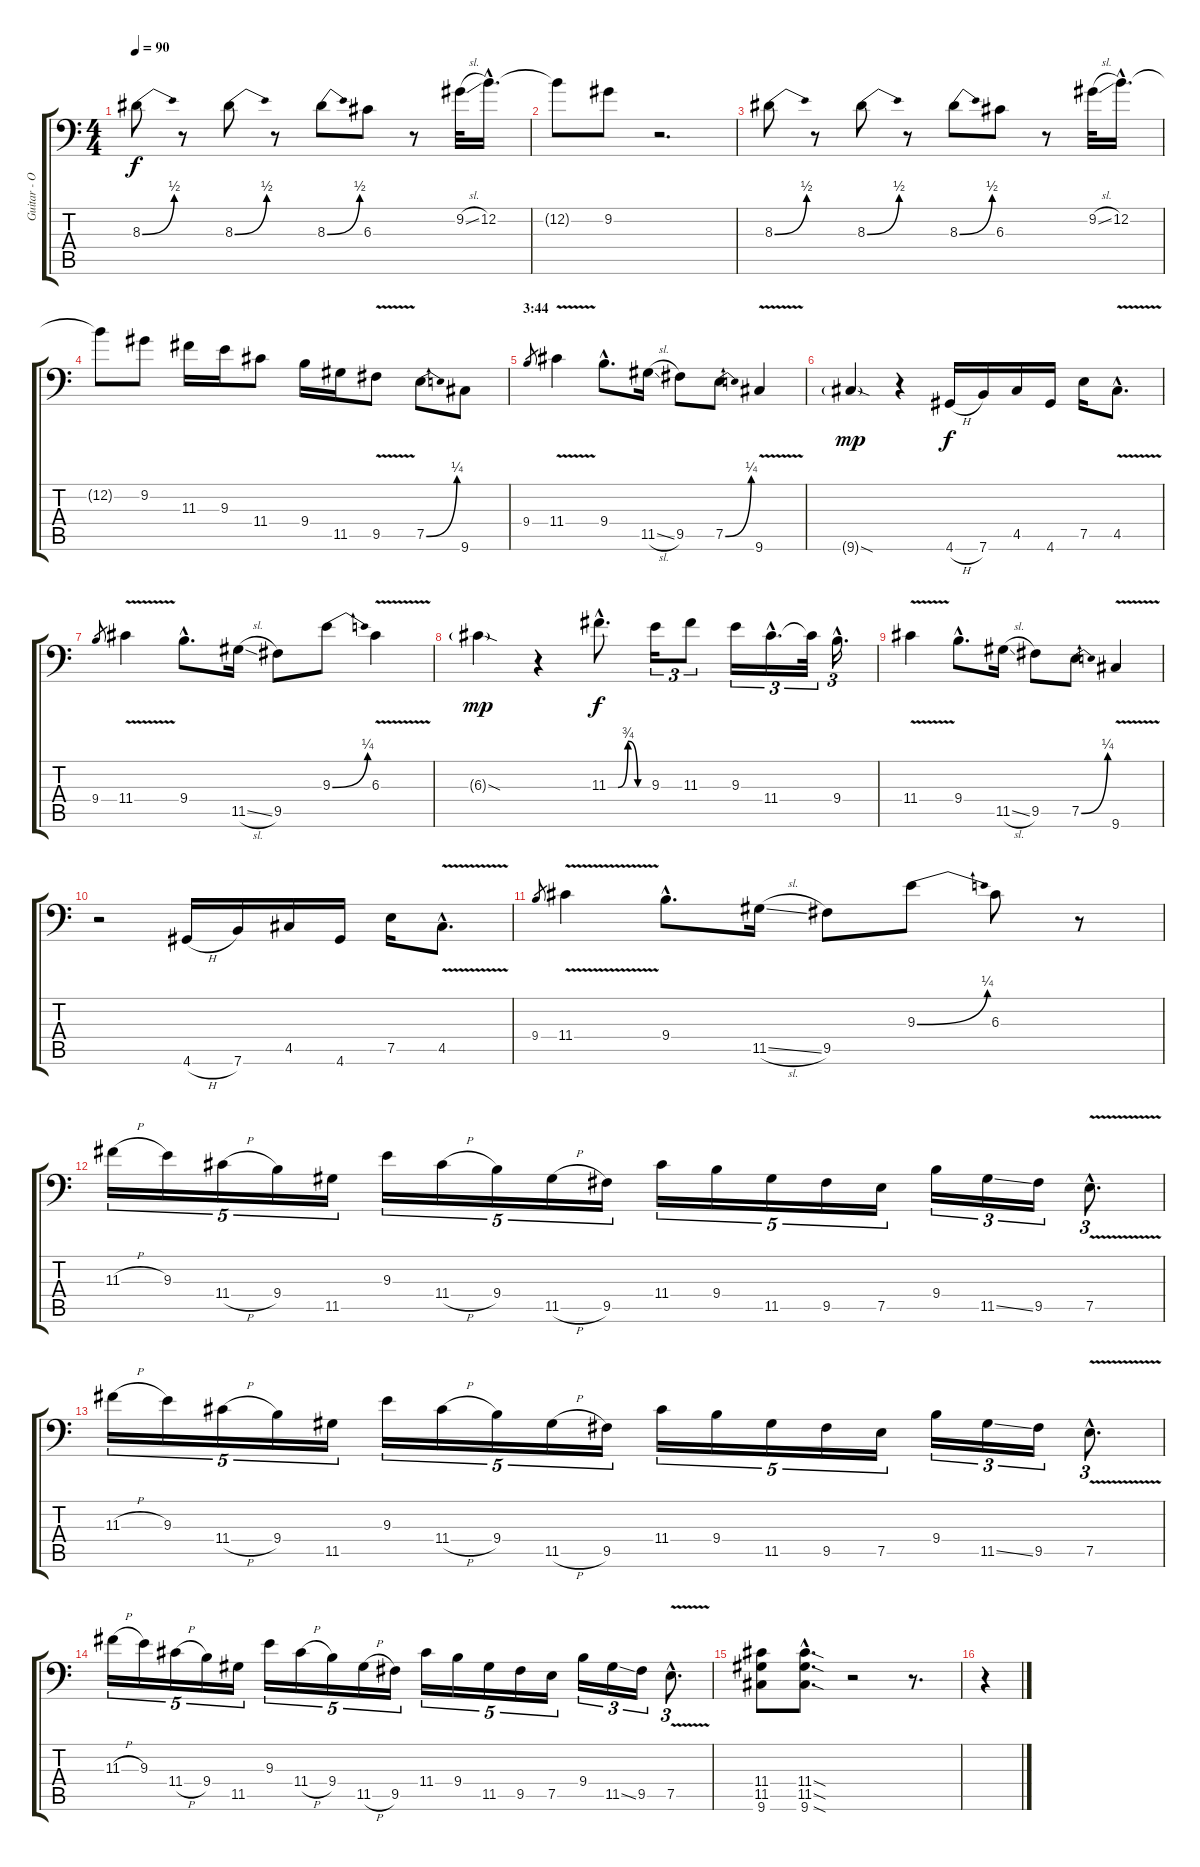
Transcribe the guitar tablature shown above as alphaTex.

\track ("Guitar - Octaver" "Guitar - O") {instrument overdrivenguitar}
\staff {score tabs}
\tuning (E3 B2 G2 D2 A1 E1) {hide}
\ts (4 4)
\tempo 90
\clef f4
\ks c
8.3{be (bend 0 0 60 2)}.8{dy f} r.8 8.3{be (bend 0 0 60 2)}.8 r.8 8.3{be (bend 0 0 60 2)}.8 6.3.8 r.8 9.2{sl}.32 12.2{hac}.16{d} |
12.2{t}.8 9.2.8 r.2{d} |
8.3{be (bend 0 0 60 2)}.8 r.8 8.3{be (bend 0 0 60 2)}.8 r.8 8.3{be (bend 0 0 60 2)}.8 6.3.8 r.8 9.2{sl}.32 12.2{hac}.16{d} |
12.2{t}.8 9.2.8 11.3.16 9.3.16 11.4.8 9.4.16 11.5.16 9.5{v}.8 7.5{be (bend 0 0 60 1)}.8 9.6.8 |
\section ("" "3:44")
9.4.8{gr} 11.4{v}.4 9.4{hac}.8{d} 11.5{sl}.16 9.5.8 7.5{be (bend 0 0 60 1)}.8 9.6{v}.4 |
9.6{sod g}.4{dy mp} r.4 4.6{h}.16{dy f} 7.6.16 4.5.16 4.6.16 7.5.16 4.5{v hac}.8{d} |
9.4.8{gr} 11.4{v}.4 9.4{hac}.8{d} 11.5{sl}.16 9.5.8 9.3{be (bend 0 0 60 1)}.8 6.3{v}.4 |
6.3{sod g}.4{dy mp} r.4 11.3{be (custom 0 0 15 0 30 3 45 0 60 0) hac}.8{d dy f} 9.3.16{tu (3 2)} 11.3.8{tu (3 2)} 9.3.16{tu (3 2)} 11.4{hac}.16{d tu (3 2)} 11.4{t}.32{tu (3 2)} 9.4{hac}.16{d tu (3 2)} |
11.4{v}.4 9.4{hac}.8{d} 11.5{sl}.16 9.5.8 7.5{be (bend 0 0 60 1)}.8 9.6{v}.4 |
r.2 4.6{h}.16 7.6.16 4.5.16 4.6.16 7.5.16 4.5{v hac}.8{d} |
9.4.8{gr} 11.4{v}.4 9.4{hac}.8{d} 11.5{sl}.16 9.5.8 9.3{be (bend 0 0 60 1)}.8 6.3.8 r.8 |
11.3{h}.16{tu (5 4)} 9.3.16{tu (5 4)} 11.4{h}.16{tu (5 4)} 9.4.16{tu (5 4)} 11.5.16{tu (5 4)} 9.3.16{tu (5 4)} 11.4{h}.16{tu (5 4)} 9.4.16{tu (5 4)} 11.5{h}.16{tu (5 4)} 9.5.16{tu (5 4)} 11.4.16{tu (5 4)} 9.4.16{tu (5 4)} 11.5.16{tu (5 4)} 9.5.16{tu (5 4)} 7.5.16{tu (5 4)} 9.4.16{tu (3 2)} 11.5{ss}.16{tu (3 2)} 9.5.16{tu (3 2)} 7.5{v hac}.8{d tu (3 2)} |
11.3{h}.16{tu (5 4)} 9.3.16{tu (5 4)} 11.4{h}.16{tu (5 4)} 9.4.16{tu (5 4)} 11.5.16{tu (5 4)} 9.3.16{tu (5 4)} 11.4{h}.16{tu (5 4)} 9.4.16{tu (5 4)} 11.5{h}.16{tu (5 4)} 9.5.16{tu (5 4)} 11.4.16{tu (5 4)} 9.4.16{tu (5 4)} 11.5.16{tu (5 4)} 9.5.16{tu (5 4)} 7.5.16{tu (5 4)} 9.4.16{tu (3 2)} 11.5{ss}.16{tu (3 2)} 9.5.16{tu (3 2)} 7.5{v hac}.8{d tu (3 2)} |
11.3{h}.16{tu (5 4)} 9.3.16{tu (5 4)} 11.4{h}.16{tu (5 4)} 9.4.16{tu (5 4)} 11.5.16{tu (5 4)} 9.3.16{tu (5 4)} 11.4{h}.16{tu (5 4)} 9.4.16{tu (5 4)} 11.5{h}.16{tu (5 4)} 9.5.16{tu (5 4)} 11.4.16{tu (5 4)} 9.4.16{tu (5 4)} 11.5.16{tu (5 4)} 9.5.16{tu (5 4)} 7.5.16{tu (5 4)} 9.4.16{tu (3 2)} 11.5{ss}.16{tu (3 2)} 9.5.16{tu (3 2)} 7.5{v hac}.8{d tu (3 2)} |
(11.4 11.5 9.6).8 (11.4{sod hac} 11.5{sod hac} 9.6{sod hac}).8{d} r.2 r.8{d} |
r.4
